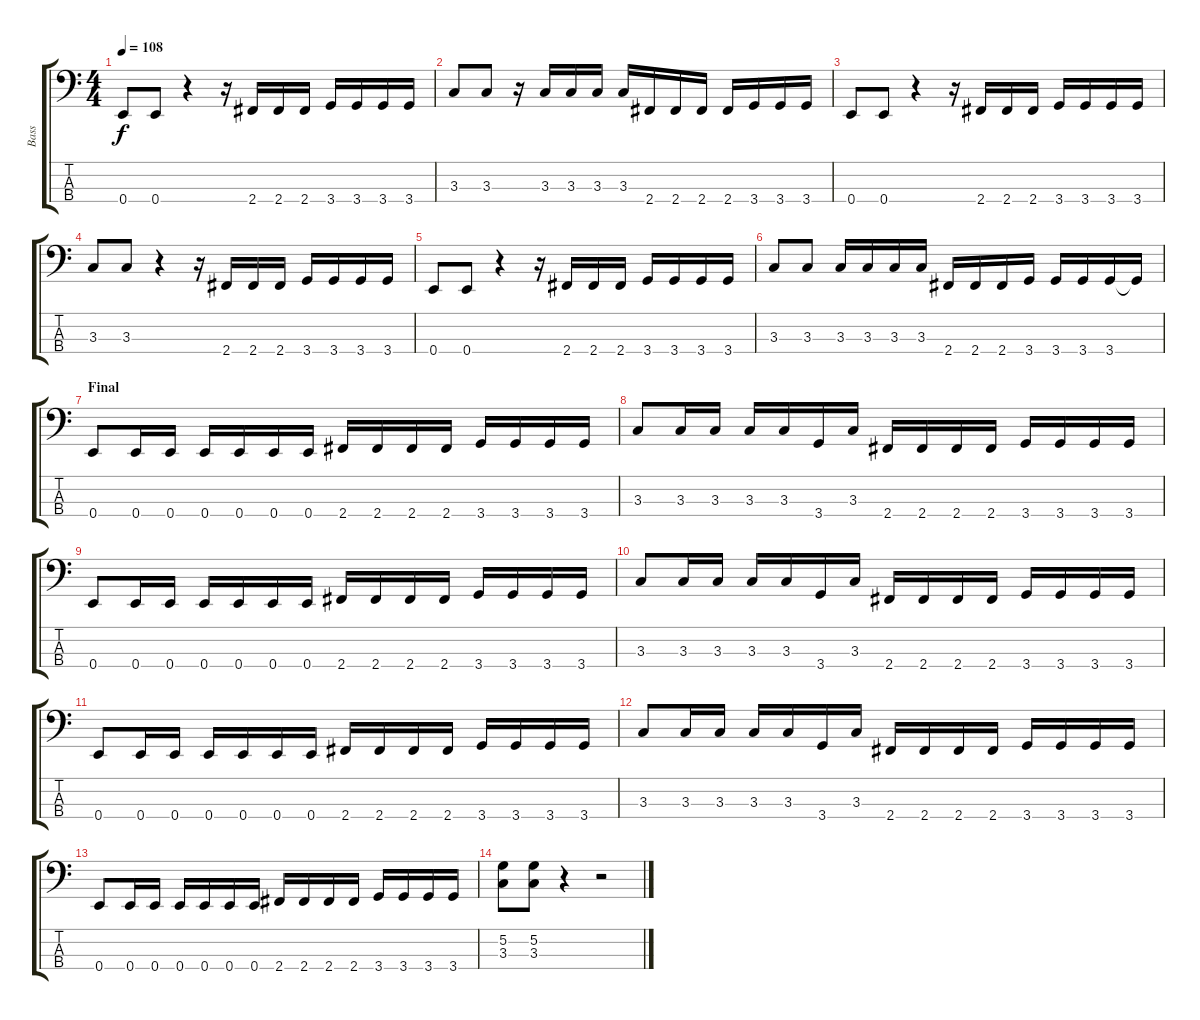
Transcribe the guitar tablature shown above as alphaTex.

\track ("Bass" "Bass") {instrument electricbassfinger}
\staff {score tabs}
\tuning (G2 D2 A1 E1) {hide}
\ts (4 4)
\tempo 108
\clef f4
\ks c
0.4.8{dy f} 0.4.8 r.4 r.16 2.4.16 2.4.16 2.4.16 3.4.16 3.4.16 3.4.16 3.4.16 |
3.3.8 3.3.8 r.16 3.3.16 3.3.16 3.3.16 3.3.16 2.4.16 2.4.16 2.4.16 2.4.16 3.4.16 3.4.16 3.4.16 |
0.4.8 0.4.8 r.4 r.16 2.4.16 2.4.16 2.4.16 3.4.16 3.4.16 3.4.16 3.4.16 |
3.3.8 3.3.8 r.4 r.16 2.4.16 2.4.16 2.4.16 3.4.16 3.4.16 3.4.16 3.4.16 |
0.4.8 0.4.8 r.4 r.16 2.4.16 2.4.16 2.4.16 3.4.16 3.4.16 3.4.16 3.4.16 |
3.3.8 3.3.8 3.3.16 3.3.16 3.3.16 3.3.16 2.4.16 2.4.16 2.4.16 3.4.16 3.4.16 3.4.16 3.4.16 3.4{t}.16 |
\section ("" "Final")
0.4.8 0.4.16 0.4.16 0.4.16 0.4.16 0.4.16 0.4.16 2.4.16 2.4.16 2.4.16 2.4.16 3.4.16 3.4.16 3.4.16 3.4.16 |
3.3.8 3.3.16 3.3.16 3.3.16 3.3.16 3.4.16 3.3.16 2.4.16 2.4.16 2.4.16 2.4.16 3.4.16 3.4.16 3.4.16 3.4.16 |
0.4.8 0.4.16 0.4.16 0.4.16 0.4.16 0.4.16 0.4.16 2.4.16 2.4.16 2.4.16 2.4.16 3.4.16 3.4.16 3.4.16 3.4.16 |
3.3.8 3.3.16 3.3.16 3.3.16 3.3.16 3.4.16 3.3.16 2.4.16 2.4.16 2.4.16 2.4.16 3.4.16 3.4.16 3.4.16 3.4.16 |
0.4.8 0.4.16 0.4.16 0.4.16 0.4.16 0.4.16 0.4.16 2.4.16 2.4.16 2.4.16 2.4.16 3.4.16 3.4.16 3.4.16 3.4.16 |
3.3.8 3.3.16 3.3.16 3.3.16 3.3.16 3.4.16 3.3.16 2.4.16 2.4.16 2.4.16 2.4.16 3.4.16 3.4.16 3.4.16 3.4.16 |
0.4.8 0.4.16 0.4.16 0.4.16 0.4.16 0.4.16 0.4.16 2.4.16 2.4.16 2.4.16 2.4.16 3.4.16 3.4.16 3.4.16 3.4.16 |
(5.2 3.3).8 (5.2 3.3).8 r.4 r.2
